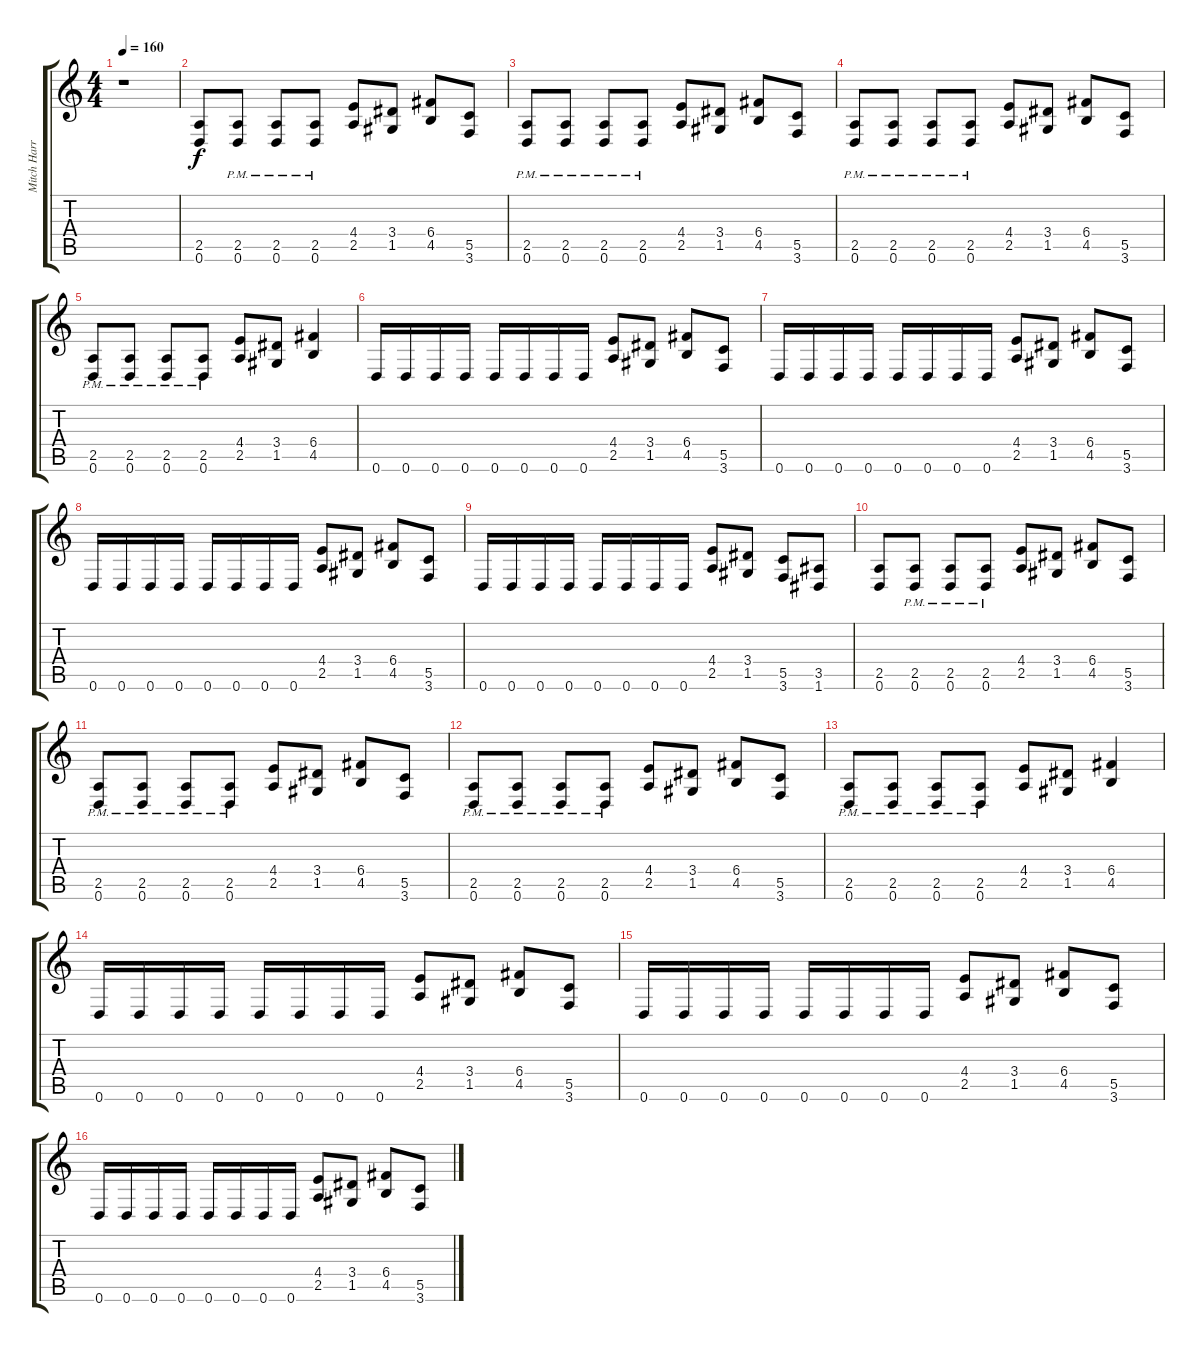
\track ("Mitch Harris (Guitar 1) " "Mitch Harr") {instrument distortionguitar}
\staff {score tabs}
\tuning (D4 A3 F3 C3 G2 D2) {hide}
\ts (4 4)
\tempo 160
\clef g2
\ks c
r.1{dy f instrument distortionguitar} |
(2.5 0.6).8 (2.5{pm} 0.6).8 (2.5{pm} 0.6).8 (2.5{pm} 0.6).8 (4.4 2.5).8 (3.4 1.5).8 (6.4 4.5).8 (5.5 3.6).8 |
(2.5{pm} 0.6).8 (2.5{pm} 0.6).8 (2.5{pm} 0.6).8 (2.5{pm} 0.6).8 (4.4 2.5).8 (3.4 1.5).8 (6.4 4.5).8 (5.5 3.6).8 |
(2.5{pm} 0.6).8 (2.5{pm} 0.6).8 (2.5{pm} 0.6).8 (2.5{pm} 0.6).8 (4.4 2.5).8 (3.4 1.5).8 (6.4 4.5).8 (5.5 3.6).8 |
(2.5{pm} 0.6).8 (2.5{pm} 0.6).8 (2.5{pm} 0.6).8 (2.5{pm} 0.6).8 (4.4 2.5).8 (3.4 1.5).8 (6.4 4.5).4 |
0.6.16 0.6.16 0.6.16 0.6.16 0.6.16 0.6.16 0.6.16 0.6.16 (4.4 2.5).8 (3.4 1.5).8 (6.4 4.5).8 (5.5 3.6).8 |
0.6.16 0.6.16 0.6.16 0.6.16 0.6.16 0.6.16 0.6.16 0.6.16 (4.4 2.5).8 (3.4 1.5).8 (6.4 4.5).8 (5.5 3.6).8 |
0.6.16 0.6.16 0.6.16 0.6.16 0.6.16 0.6.16 0.6.16 0.6.16 (4.4 2.5).8 (3.4 1.5).8 (6.4 4.5).8 (5.5 3.6).8 |
0.6.16 0.6.16 0.6.16 0.6.16 0.6.16 0.6.16 0.6.16 0.6.16 (4.4 2.5).8 (3.4 1.5).8 (5.5 3.6).8 (3.5 1.6).8 |
(2.5 0.6).8 (2.5{pm} 0.6).8 (2.5{pm} 0.6).8 (2.5{pm} 0.6).8 (4.4 2.5).8 (3.4 1.5).8 (6.4 4.5).8 (5.5 3.6).8 |
(2.5{pm} 0.6).8 (2.5{pm} 0.6).8 (2.5{pm} 0.6).8 (2.5{pm} 0.6).8 (4.4 2.5).8 (3.4 1.5).8 (6.4 4.5).8 (5.5 3.6).8 |
(2.5{pm} 0.6).8 (2.5{pm} 0.6).8 (2.5{pm} 0.6).8 (2.5{pm} 0.6).8 (4.4 2.5).8 (3.4 1.5).8 (6.4 4.5).8 (5.5 3.6).8 |
(2.5{pm} 0.6).8 (2.5{pm} 0.6).8 (2.5{pm} 0.6).8 (2.5{pm} 0.6).8 (4.4 2.5).8 (3.4 1.5).8 (6.4 4.5).4 |
0.6.16 0.6.16 0.6.16 0.6.16 0.6.16 0.6.16 0.6.16 0.6.16 (4.4 2.5).8 (3.4 1.5).8 (6.4 4.5).8 (5.5 3.6).8 |
0.6.16 0.6.16 0.6.16 0.6.16 0.6.16 0.6.16 0.6.16 0.6.16 (4.4 2.5).8 (3.4 1.5).8 (6.4 4.5).8 (5.5 3.6).8 |
0.6.16 0.6.16 0.6.16 0.6.16 0.6.16 0.6.16 0.6.16 0.6.16 (4.4 2.5).8 (3.4 1.5).8 (6.4 4.5).8 (5.5 3.6).8
